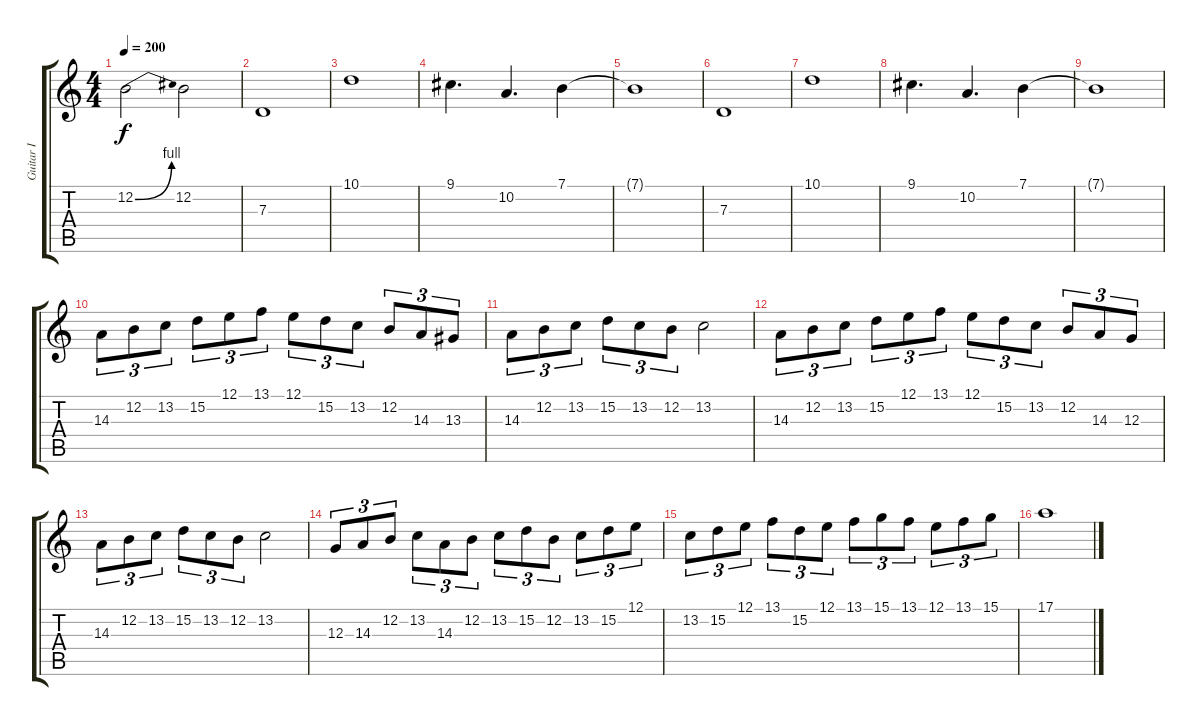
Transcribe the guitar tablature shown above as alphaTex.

\track ("Guitar I" "Guitar I") {instrument lead8bassandlead}
\staff {score tabs}
\tuning (E4 B3 G3 D3 A2 E2) {hide}
\ts (4 4)
\tempo 200
\clef g2
\ks c
12.2{be (bend 0 0 60 4)}.2{dy f} 12.2.2 |
7.3.1 |
10.1.1 |
9.1.4{d} 10.2.4{d} 7.1.4 |
7.1{t}.1 |
7.3.1 |
10.1.1 |
9.1.4{d} 10.2.4{d} 7.1.4 |
7.1{t}.1 |
14.3.8{tu (3 2)} 12.2.8{tu (3 2)} 13.2.8{tu (3 2)} 15.2.8{tu (3 2)} 12.1.8{tu (3 2)} 13.1.8{tu (3 2)} 12.1.8{tu (3 2)} 15.2.8{tu (3 2)} 13.2.8{tu (3 2)} 12.2.8{tu (3 2)} 14.3.8{tu (3 2)} 13.3.8{tu (3 2)} |
14.3.8{tu (3 2)} 12.2.8{tu (3 2)} 13.2.8{tu (3 2)} 15.2.8{tu (3 2)} 13.2.8{tu (3 2)} 12.2.8{tu (3 2)} 13.2.2 |
14.3.8{tu (3 2)} 12.2.8{tu (3 2)} 13.2.8{tu (3 2)} 15.2.8{tu (3 2)} 12.1.8{tu (3 2)} 13.1.8{tu (3 2)} 12.1.8{tu (3 2)} 15.2.8{tu (3 2)} 13.2.8{tu (3 2)} 12.2.8{tu (3 2)} 14.3.8{tu (3 2)} 12.3.8{tu (3 2)} |
14.3.8{tu (3 2)} 12.2.8{tu (3 2)} 13.2.8{tu (3 2)} 15.2.8{tu (3 2)} 13.2.8{tu (3 2)} 12.2.8{tu (3 2)} 13.2.2 |
12.3.8{tu (3 2)} 14.3.8{tu (3 2)} 12.2.8{tu (3 2)} 13.2.8{tu (3 2)} 14.3.8{tu (3 2)} 12.2.8{tu (3 2)} 13.2.8{tu (3 2)} 15.2.8{tu (3 2)} 12.2.8{tu (3 2)} 13.2.8{tu (3 2)} 15.2.8{tu (3 2)} 12.1.8{tu (3 2)} |
13.2.8{tu (3 2)} 15.2.8{tu (3 2)} 12.1.8{tu (3 2)} 13.1.8{tu (3 2)} 15.2.8{tu (3 2)} 12.1.8{tu (3 2)} 13.1.8{tu (3 2)} 15.1.8{tu (3 2)} 13.1.8{tu (3 2)} 12.1.8{tu (3 2)} 13.1.8{tu (3 2)} 15.1.8{tu (3 2)} |
17.1.1
